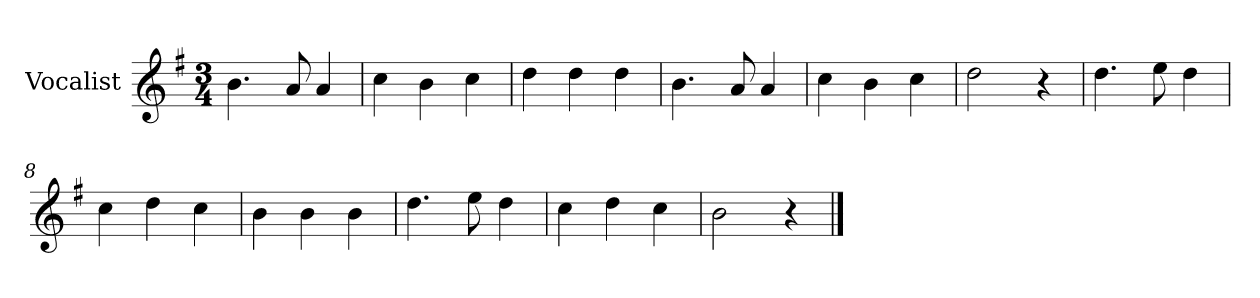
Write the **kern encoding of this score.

**kern
*part1
*staff1
*I"Vocalist
*k[f#]
*G:
*M3/4
=1
4.b
8a
4a
=2
4cc
4b
4cc
=3
4dd
4dd
4dd
=4
4.b
8a
4a
=5
4cc
4b
4cc
=6
2dd
4r
=7
4.dd
8ee
4dd
=8
4cc
4dd
4cc
=9
4b
4b
4b
=10
4.dd
8ee
4dd
=11
4cc
4dd
4cc
=12
2b
4r
==
*-
